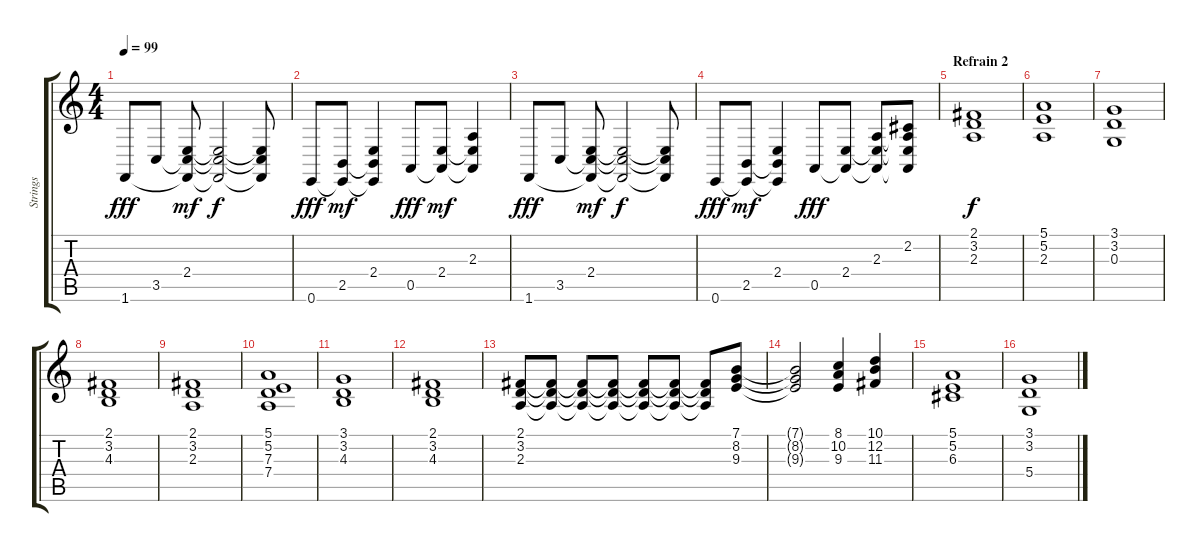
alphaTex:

\track ("Strings" "Strings") {instrument synthstrings1}
\staff {score tabs}
\tuning (E4 B3 G3 D3 A2 E2) {hide}
\ts (4 4)
\tempo 99
\clef g2
\ks c
1.6.8{dy fff} 3.5.8 (2.4 3.5{t} 1.6{t}).8{dy mf} (2.4{t} 3.5{t} 1.6{t}).2{dy f} (2.4{t} 3.5{t} 1.6{t}).8 |
0.6.8{dy fff} (2.5 0.6{t}).8{dy mf} (2.4 2.5{t} 0.6{t}).4 0.5.8{dy fff} (2.4 0.5{t}).8{dy mf} (2.3 2.4{t} 0.5{t}).4 |
1.6.8{dy fff} 3.5.8 (2.4 3.5{t} 1.6{t}).8{dy mf} (2.4{t} 3.5{t} 1.6{t}).2{dy f} (2.4{t} 3.5{t} 1.6{t}).8 |
0.6.8{dy fff} (2.5 0.6{t}).8{dy mf} (2.4 2.5{t} 0.6{t}).4 0.5.8{dy fff} (2.4 0.5{t}).8 (2.3 2.4{t} 0.5{t}).8 (2.2 2.3{t} 2.4{t} 0.5{t}).8 |
\section ("" "Refrain 2")
(2.1 3.2 2.3).1{dy f volume 8} |
(5.1 5.2 2.3).1 |
(3.1 3.2 0.3).1 |
(2.1 3.2 4.3).1 |
(2.1 3.2 2.3).1 |
(5.1 5.2 7.3 7.4).1 |
(3.1 3.2 4.3).1 |
(2.1 3.2 4.3).1 |
(2.1 3.2 2.3).8 (2.1{t} 3.2{t} 2.3{t}).8 (2.1{t} 3.2{t} 2.3{t}).8 (2.1{t} 3.2{t} 2.3{t}).8 (2.1{t} 3.2{t} 2.3{t}).8 (2.1{t} 3.2{t} 2.3{t}).8 (2.1{t} 3.2{t} 2.3{t}).8 (7.1 8.2 9.3).8 |
(7.1{t} 8.2{t} 9.3{t}).2 (8.1 10.2 9.3).4 (10.1 12.2 11.3).4 |
(5.1 5.2 6.3).1 |
(3.1 3.2 5.4).1
